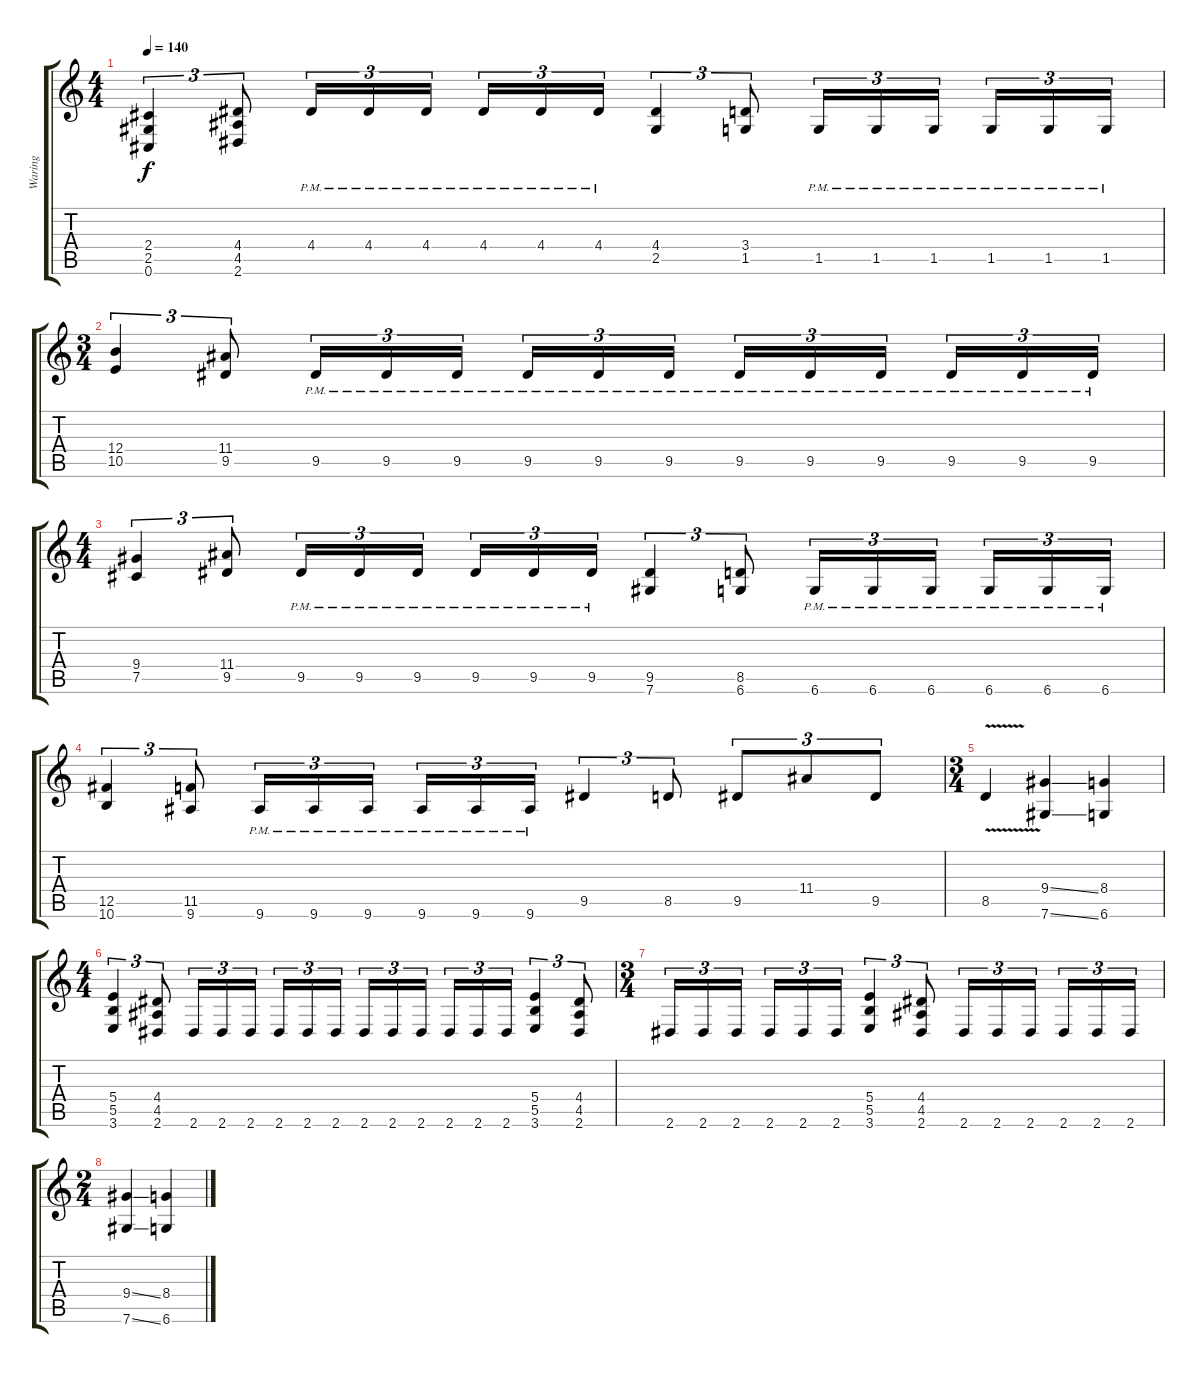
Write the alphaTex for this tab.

\track ("Waring" "Waring") {instrument distortionguitar}
\staff {score tabs}
\tuning (Db4 Ab3 E3 B2 Gb2 Db2) {hide}
\ts (4 4)
\tempo 140
\clef g2
\ks c
(2.4 2.5 0.6).4{tu (3 2) dy f} (4.4 4.5 2.6).8{tu (3 2)} 4.4{pm}.16{tu (3 2)} 4.4{pm}.16{tu (3 2)} 4.4{pm}.16{tu (3 2) beam splitsecondary} 4.4{pm}.16{tu (3 2)} 4.4{pm}.16{tu (3 2)} 4.4{pm}.16{tu (3 2)} (4.4 2.5).4{tu (3 2)} (3.4 1.5).8{tu (3 2)} 1.5{pm}.16{tu (3 2)} 1.5{pm}.16{tu (3 2)} 1.5{pm}.16{tu (3 2) beam splitsecondary} 1.5{pm}.16{tu (3 2)} 1.5{pm}.16{tu (3 2)} 1.5{pm}.16{tu (3 2)} |
\ts (3 4)
(12.4 10.5).4{tu (3 2)} (11.4 9.5).8{tu (3 2)} 9.5{pm}.16{tu (3 2)} 9.5{pm}.16{tu (3 2)} 9.5{pm}.16{tu (3 2) beam splitsecondary} 9.5{pm}.16{tu (3 2)} 9.5{pm}.16{tu (3 2)} 9.5{pm}.16{tu (3 2)} 9.5{pm}.16{tu (3 2)} 9.5{pm}.16{tu (3 2)} 9.5{pm}.16{tu (3 2) beam splitsecondary} 9.5{pm}.16{tu (3 2)} 9.5{pm}.16{tu (3 2)} 9.5{pm}.16{tu (3 2)} |
\ts (4 4)
(9.4 7.5).4{tu (3 2)} (11.4 9.5).8{tu (3 2)} 9.5{pm}.16{tu (3 2)} 9.5{pm}.16{tu (3 2)} 9.5{pm}.16{tu (3 2) beam splitsecondary} 9.5{pm}.16{tu (3 2)} 9.5{pm}.16{tu (3 2)} 9.5{pm}.16{tu (3 2)} (9.5 7.6).4{tu (3 2)} (8.5 6.6).8{tu (3 2)} 6.6{pm}.16{tu (3 2)} 6.6{pm}.16{tu (3 2)} 6.6{pm}.16{tu (3 2) beam splitsecondary} 6.6{pm}.16{tu (3 2)} 6.6{pm}.16{tu (3 2)} 6.6{pm}.16{tu (3 2)} |
(12.5 10.6).4{tu (3 2)} (11.5 9.6).8{tu (3 2)} 9.6{pm}.16{tu (3 2)} 9.6{pm}.16{tu (3 2)} 9.6{pm}.16{tu (3 2) beam splitsecondary} 9.6{pm}.16{tu (3 2)} 9.6{pm}.16{tu (3 2)} 9.6{pm}.16{tu (3 2)} 9.5.4{tu (3 2)} 8.5.8{tu (3 2)} 9.5.8{tu (3 2)} 11.4.8{tu (3 2)} 9.5.8{tu (3 2)} |
\ts (3 4)
8.5{v}.4 (9.4{ss} 7.6{ss}).4 (8.4 6.6).4 |
\ts (4 4)
(5.4 5.5 3.6).4{tu (3 2)} (4.4 4.5 2.6).8{tu (3 2)} 2.6.16{tu (3 2)} 2.6.16{tu (3 2)} 2.6.16{tu (3 2) beam splitsecondary} 2.6.16{tu (3 2)} 2.6.16{tu (3 2)} 2.6.16{tu (3 2)} 2.6.16{tu (3 2)} 2.6.16{tu (3 2)} 2.6.16{tu (3 2) beam splitsecondary} 2.6.16{tu (3 2)} 2.6.16{tu (3 2)} 2.6.16{tu (3 2)} (5.4 5.5 3.6).4{tu (3 2)} (4.4 4.5 2.6).8{tu (3 2)} |
\ts (3 4)
2.6.16{tu (3 2)} 2.6.16{tu (3 2)} 2.6.16{tu (3 2) beam splitsecondary} 2.6.16{tu (3 2)} 2.6.16{tu (3 2)} 2.6.16{tu (3 2)} (5.4 5.5 3.6).4{tu (3 2)} (4.4 4.5 2.6).8{tu (3 2)} 2.6.16{tu (3 2)} 2.6.16{tu (3 2)} 2.6.16{tu (3 2) beam splitsecondary} 2.6.16{tu (3 2)} 2.6.16{tu (3 2)} 2.6.16{tu (3 2)} |
\ts (2 4)
(9.4{ss} 7.6{ss}).4 (8.4 6.6).4
